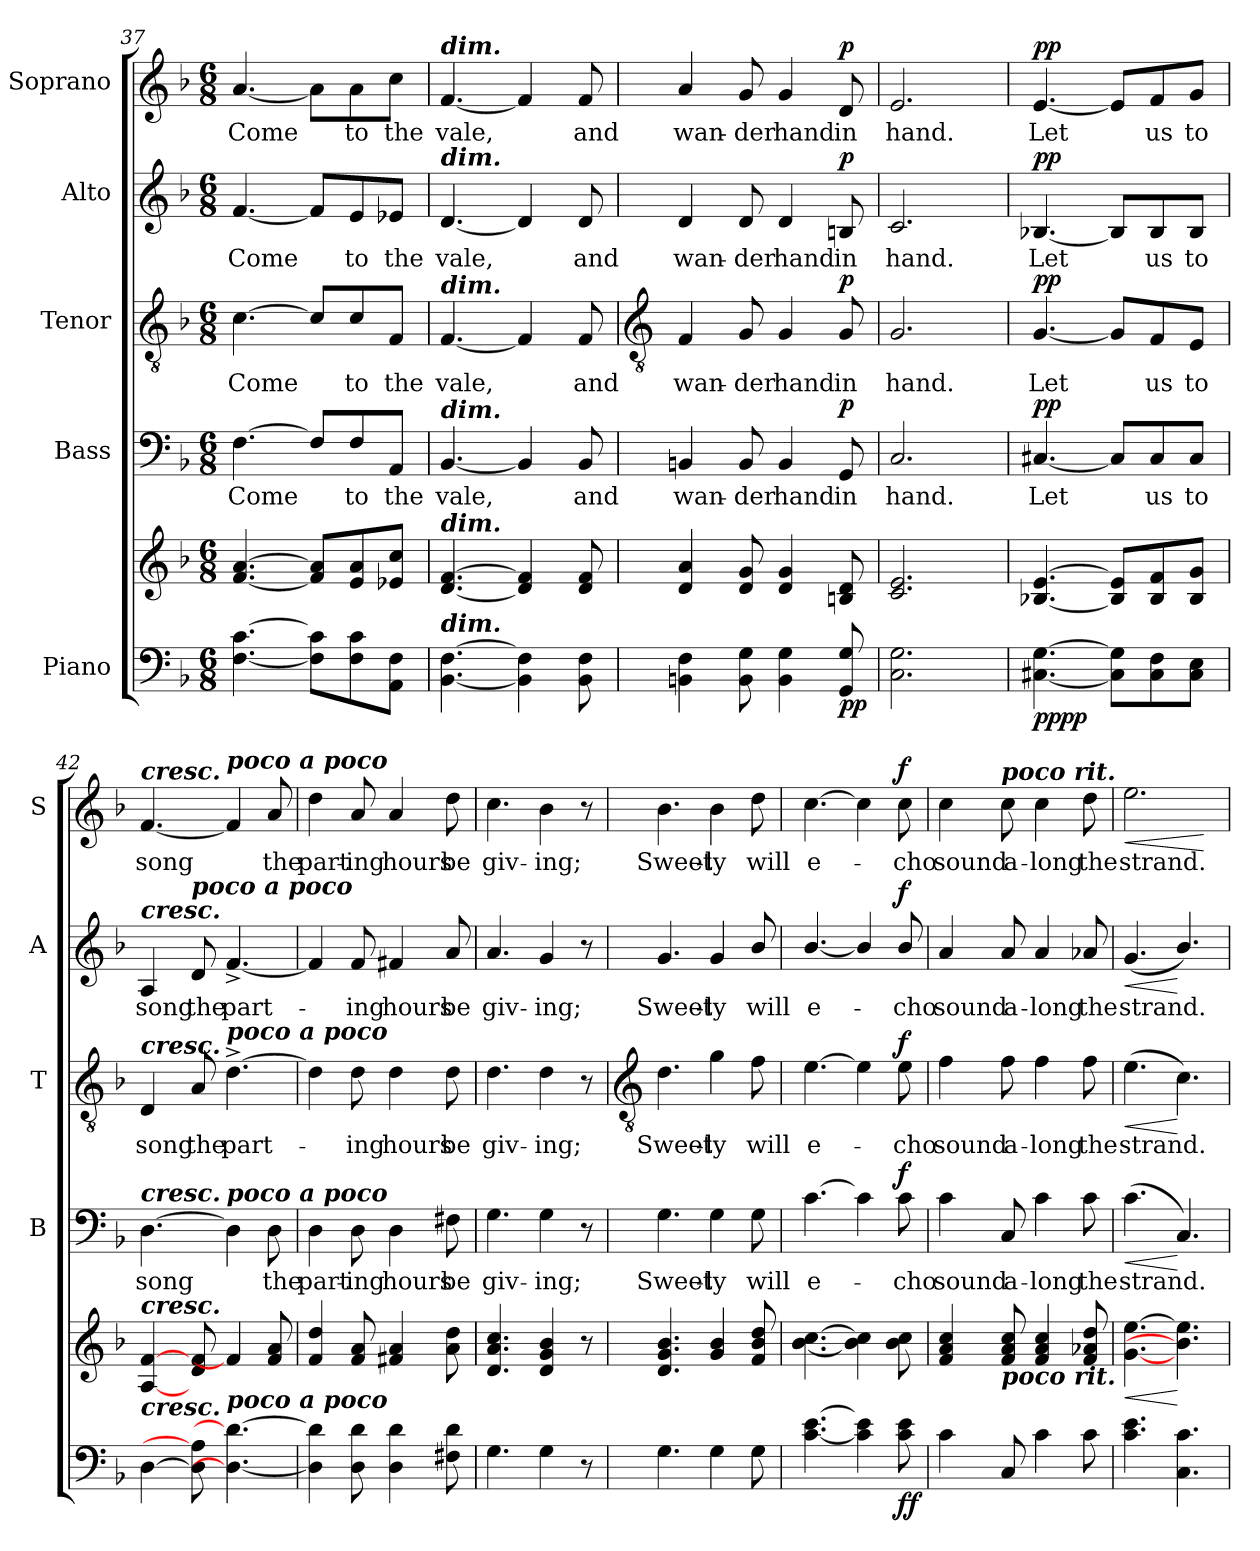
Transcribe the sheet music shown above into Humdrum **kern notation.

**kern	**kern	**dynam	**kern	**text	**dynam	**kern	**text	**dynam	**kern	**text	**dynam	**kern	**text	**dynam
*part5	*part5	*part5	*part4	*part4	*part4	*part3	*part3	*part3	*part2	*part2	*part2	*part1	*part1	*part1
*staff6	*staff5	*staff5/6	*staff4	*staff4	*staff4	*staff3	*staff3	*staff3	*staff2	*staff2	*staff2	*staff1	*staff1	*staff1
*I"Piano	*	*	*I"Bass	*	*	*I"Tenor	*	*	*I"Alto	*	*	*I"Soprano	*	*
*	*	*	*I'B	*	*	*I'T	*	*	*I'A	*	*	*I'S	*	*
*clefF4	*clefG2	*	*clefF4	*	*	*clefGv2	*	*	*clefG2	*	*	*clefG2	*	*
*k[b-]	*k[b-]	*	*k[b-]	*	*	*k[b-]	*	*	*k[b-]	*	*	*k[b-]	*	*
*F:	*F:	*	*F:	*	*	*F:	*	*	*F:	*	*	*F:	*	*
*M6/8	*M6/8	*	*M6/8	*	*	*M6/8	*	*	*M6/8	*	*	*M6/8	*	*
=37	=37	=37	=37	=37	=37	=37	=37	=37	=37	=37	=37	=37	=37	=37
!	!	!	!	!LO:LY:b	!	!	!LO:LY:b	!	!	!LO:LY:b	!	!	!LO:LY:b	!
[4.F [4.c	[4.f [4.a	.	[4.F	Come	.	[4.c	Come	.	[4.f	Come	.	[4.a	Come	.
8F] 8c]L	8f] 8a]L	.	8F/L]	.	.	8c/L]	.	.	8f/L]	.	.	8a\L]	.	.
!	!	!	!	!LO:LY:b	!	!	!LO:LY:b	!	!	!LO:LY:b	!	!	!LO:LY:b	!
8F 8c	8e 8a	.	8F/	to	.	8c/	to	.	8e/	to	.	8a\	to	.
!	!	!	!	!LO:LY:b	!	!	!LO:LY:b	!	!	!LO:LY:b	!	!	!LO:LY:b	!
8AA 8FJ	8e-X 8ccJ	.	8AA/J	the	.	8F/J	the	.	8e-X/J	the	.	8cc\J	the	.
=38	=38	=38	=38	=38	=38	=38	=38	=38	=38	=38	=38	=38	=38	=38
!	!	!	!	!	!	!	!	!	!	!	!	!LO:TX:a:Bi:t=dim.	!	!
!	!	!	!	!	!	!	!	!	!LO:TX:a:Bi:t=dim.	!	!	!	!	!
!	!	!	!	!	!	!LO:TX:a:Bi:t=dim.	!	!	!	!	!	!	!	!
!	!	!	!LO:TX:a:Bi:t=dim.	!	!	!	!	!	!	!	!	!	!	!
!	!LO:TX:a:Bi:t=dim.	!	!	!	!	!	!	!	!	!	!	!	!	!
!LO:TX:a:Bi:t=dim.	!	!	!	!	!	!	!	!	!	!	!	!	!	!
!	!	!	!	!LO:LY:b	!	!	!LO:LY:b	!	!	!LO:LY:b	!	!	!LO:LY:b	!
[4.BB- [4.F	[4.d [4.f	.	[4.BB-	vale,	.	[4.F	vale,	.	[4.d	vale,	.	[4.f	vale,	.
4BB-] 4F]	4d] 4f]	.	4BB-]	.	.	4F]	.	.	4d]	.	.	4f]	.	.
!	!	!	!	!LO:LY:b	!	!	!LO:LY:b	!	!	!LO:LY:b	!	!	!LO:LY:b	!
8BB- 8F	8d 8f	.	8BB-	and	.	8F	and	.	8d	and	.	8f	and	.
!!LO:LB:g=z
=39	=39	=39	=39	=39	=39	=39	=39	=39	=39	=39	=39	=39	=39	=39
*	*	*	*	*	*	*clefGv2	*	*	*	*	*	*	*	*
!	!	!	!	!LO:LY:b	!	!	!LO:LY:b	!	!	!LO:LY:b	!	!	!LO:LY:b	!
4BBn 4F	4d 4a	.	4BBn	wan-	.	4F	wan-	.	4d	wan-	.	4a	wan-	.
!	!	!	!	!LO:LY:b	!	!	!LO:LY:b	!	!	!LO:LY:b	!	!	!LO:LY:b	!
8BB 8G	8d 8g	.	8BB	-der	.	8G	-der	.	8d	-der	.	8g	-der	.
!	!	!	!	!LO:LY:b	!	!	!LO:LY:b	!	!	!LO:LY:b	!	!	!LO:LY:b	!
4BB 4G	4d 4g	.	4BB	hand	.	4G	hand	.	4d	hand	.	4g	hand	.
!	!	!LO:DY:b=2	!	!LO:LY:b	!	!	!LO:LY:b	!	!	!LO:LY:b	!	!	!LO:LY:b	!
!	!	!LO:DY:n=1:b	!	!	!LO:DY:b	!	!	!LO:DY:b	!	!	!LO:DY:b	!	!	!LO:DY:b
8GG 8G	8Bn 8d	p p	8GG	in	p	8G	in	p	8Bn	in	p	8d	in	p
=40	=40	=40	=40	=40	=40	=40	=40	=40	=40	=40	=40	=40	=40	=40
!	!	!	!	!LO:LY:b	!	!	!LO:LY:b	!	!	!LO:LY:b	!	!	!LO:LY:b	!
2.C 2.G	2.c 2.e	.	2.C	hand.	.	2.G	hand.	.	2.c	hand.	.	2.e	hand.	.
=41	=41	=41	=41	=41	=41	=41	=41	=41	=41	=41	=41	=41	=41	=41
!	!	!LO:DY:b=2	!	!LO:LY:b	!	!	!LO:LY:b	!	!	!LO:LY:b	!	!	!LO:LY:b	!
!	!	!LO:DY:n=1:b	!	!	!LO:DY:b	!	!	!LO:DY:b	!	!	!LO:DY:b	!	!	!LO:DY:b
[4.C#X [4.G	[4.B-X [4.e	pp pp	[4.C#X	Let	pp	[4.G	Let	pp	[4.B-X	Let	pp	[4.e	Let	pp
8C#] 8G]L	8B-] 8e]L	.	8C#/L]	.	.	8G/L]	.	.	8B-/L]	.	.	8e/L]	.	.
!	!	!	!	!LO:LY:b	!	!	!LO:LY:b	!	!	!LO:LY:b	!	!	!LO:LY:b	!
8C# 8F	8B- 8f	.	8C#/	us	.	8F/	us	.	8B-/	us	.	8f/	us	.
!	!	!	!	!LO:LY:b	!	!	!LO:LY:b	!	!	!LO:LY:b	!	!	!LO:LY:b	!
8C# 8EJ	8B- 8gJ	.	8C#/J	to	.	8E/J	to	.	8B-/J	to	.	8g/J	to	.
=42	=42	=42	=42	=42	=42	=42	=42	=42	=42	=42	=42	=42	=42	=42
!	!	!	!	!	!	!	!	!	!	!	!	!LO:TX:a:Bi:t=cresc.	!	!
!	!	!	!	!	!	!	!	!	!LO:TX:a:Bi:t=cresc.	!	!	!	!	!
!	!	!	!	!	!	!LO:TX:a:Bi:t=cresc.	!	!	!	!	!	!	!	!
!	!	!	!LO:TX:a:Bi:t=cresc.	!	!	!	!	!	!	!	!	!	!	!
!	!LO:TX:a:Bi:t=cresc.	!	!	!	!	!	!	!	!	!	!	!	!	!
!LO:TX:a:Bi:t=cresc.	!	!	!	!	!	!	!	!	!	!	!	!	!	!
!	!	!	!	!LO:LY:b	!	!	!LO:LY:b	!	!	!LO:LY:b	!	!	!LO:LY:b	!
[4D	[4A [4f	.	[4.D	song	.	4D	song	.	4A	song	.	[4.f	song	.
!	!	!	!	!	!	!	!	!	!LO:TX:a:Bi:t=poco a poco	!	!	!	!	!
!	!	!	!	!	!	!	!LO:LY:b	!	!	!LO:LY:b	!	!	!	!
8D] 8A]	8d 8f	.	.	.	.	8A	the	.	8d	the	.	.	.	.
!	!	!	!	!	!	!	!	!	!	!	!	!LO:TX:a:Bi:t=poco a poco	!	!
!	!	!	!	!	!	!LO:TX:a:Bi:t=poco a poco	!	!	!	!	!	!	!	!
!	!	!	!LO:TX:a:Bi:t=poco a poco	!	!	!	!	!	!	!	!	!	!	!
!LO:TX:a:Bi:t=poco a poco	!	!	!	!	!	!	!	!	!	!	!	!	!	!
!	!	!	!	!	!	!	!LO:LY:b	!	!	!LO:LY:b	!	!	!	!
4.D_ 4.d_	4f]	.	4D]	.	.	[4.d^	part-	.	[4.f^	part-	.	4f]	.	.
!	!	!	!	!LO:LY:b	!	!	!	!	!	!	!	!	!LO:LY:b	!
.	8f 8a	.	8D	the	.	.	.	.	.	.	.	8a	the	.
=43	=43	=43	=43	=43	=43	=43	=43	=43	=43	=43	=43	=43	=43	=43
!	!	!	!	!LO:LY:b	!	!	!	!	!	!	!	!	!LO:LY:b	!
4D] 4d]	4f 4dd	.	4D	part-	.	4d]	.	.	4f]	.	.	4dd	part-	.
!	!	!	!	!LO:LY:b	!	!	!LO:LY:b	!	!	!LO:LY:b	!	!	!LO:LY:b	!
8D 8d	8f 8a	.	8D	-ing	.	8d	ing	.	8f	ing	.	8a	-ing	.
!	!	!	!	!LO:LY:b	!	!	!LO:LY:b	!	!	!LO:LY:b	!	!	!LO:LY:b	!
4D 4d	4f#X 4a	.	4D	hours	.	4d	hours	.	4f#X	hours	.	4a	hours	.
!	!	!	!	!LO:LY:b	!	!	!LO:LY:b	!	!	!LO:LY:b	!	!	!LO:LY:b	!
8F#X 8d	8a 8dd	.	8F#X	be	.	8d	be	.	8a	be	.	8dd	be	.
=44	=44	=44	=44	=44	=44	=44	=44	=44	=44	=44	=44	=44	=44	=44
!	!	!	!	!LO:LY:b	!	!	!LO:LY:b	!	!	!LO:LY:b	!	!	!LO:LY:b	!
4.G	4.d 4.a 4.cc	.	4.G	giv-	.	4.d	giv-	.	4.a	giv-	.	4.cc	giv-	.
!	!	!	!	!LO:LY:b	!	!	!LO:LY:b	!	!	!LO:LY:b	!	!	!LO:LY:b	!
4G	4d 4g 4b-	.	4G	-ing;	.	4d	-ing;	.	4g	-ing;	.	4b-	-ing;	.
8r	8r	.	8r	.	.	8r	.	.	8r	.	.	8r	.	.
!!LO:LB:g=z
=45	=45	=45	=45	=45	=45	=45	=45	=45	=45	=45	=45	=45	=45	=45
*	*	*	*	*	*	*clefGv2	*	*	*	*	*	*	*	*
!	!	!	!	!LO:LY:b	!	!	!LO:LY:b	!	!	!LO:LY:b	!	!	!LO:LY:b	!
4.G	4.d 4.g 4.b-	.	4.G	Sweet-	.	4.d	Sweet-	.	4.g	Sweet-	.	4.b-	Sweet-	.
!	!	!	!	!LO:LY:b	!	!	!LO:LY:b	!	!	!LO:LY:b	!	!	!LO:LY:b	!
4G	4g 4b-	.	4G	-ly	.	4g	-ly	.	4g	-ly	.	4b-	-ly	.
!	!	!	!	!LO:LY:b	!	!	!LO:LY:b	!	!	!LO:LY:b	!	!	!LO:LY:b	!
8G	8f 8b- 8dd	.	8G	will	.	8f	will	.	8b-/	will	.	8dd	will	.
=46	=46	=46	=46	=46	=46	=46	=46	=46	=46	=46	=46	=46	=46	=46
!	!	!	!	!LO:LY:b	!	!	!LO:LY:b	!	!	!LO:LY:b	!	!	!LO:LY:b	!
[4.c [4.e	[4.b- [4.cc	.	[4.c	e-	.	[4.e	e-	.	[4.b-/	e-	.	[4.cc	e-	.
4c] 4e]	4b-] 4cc]	.	4c]	.	.	4e]	.	.	4b-/]	.	.	4cc]	.	.
!	!	!LO:DY:b=2	!	!LO:LY:b	!	!	!LO:LY:b	!	!	!LO:LY:b	!	!	!LO:LY:b	!
!	!	!LO:DY:n=1:b	!	!	!LO:DY:b	!	!	!LO:DY:b	!	!	!LO:DY:b	!	!	!LO:DY:b
8c 8e	8b- 8cc	f f	8c	cho	f	8e	cho	f	8b-/	cho	f	8cc	cho	f
=47	=47	=47	=47	=47	=47	=47	=47	=47	=47	=47	=47	=47	=47	=47
!	!	!	!	!LO:LY:b	!	!	!LO:LY:b	!	!	!LO:LY:b	!	!	!LO:LY:b	!
4c	4f 4a 4cc	.	4c	sound	.	4f	sound	.	4a	sound	.	4cc	sound	.
!	!	!	!	!	!	!	!	!	!	!	!	!LO:TX:a:Bi:t=poco rit.	!	!
!	!LO:TX:b:Bi:t=poco rit.	!	!	!	!	!	!	!	!	!	!	!	!	!
!	!	!	!	!LO:LY:b	!	!	!LO:LY:b	!	!	!LO:LY:b	!	!	!LO:LY:b	!
8C	8f 8a 8cc	.	8C	a-	.	8f	a-	.	8a	a-	.	8cc	a-	.
!	!	!	!	!LO:LY:b	!	!	!LO:LY:b	!	!	!LO:LY:b	!	!	!LO:LY:b	!
4c	4f 4a 4cc	.	4c	-long	.	4f	-long	.	4a	-long	.	4cc	-long	.
!	!	!	!	!LO:LY:b	!	!	!LO:LY:b	!	!	!LO:LY:b	!	!	!LO:LY:b	!
8c	8f 8a-X 8dd	.	8c	the	.	8f	the	.	8a-X	the	.	8dd	the	.
=48	=48	=48	=48	=48	=48	=48	=48	=48	=48	=48	=48	=48	=48	=48
!	!	!LO:HP:b	!	!LO:LY:b	!LO:HP:b	!	!LO:LY:b	!LO:HP:b	!	!LO:LY:b	!LO:HP:b	!	!LO:LY:b	!LO:HP:b
4.c 4.e	[4.g [4.ee	<	(4.c	strand.	<	(>4.e	strand.	<	(<4.g	strand.	<	2.ee	strand.	<
4.C 4.c	4.b-] 4.ee]	[	4.C)	.	[	4.c)	.	[	4.b-/)	.	[	.	.	.
.	.	.	.	.	.	.	.	.	.	.	.	.	.	[
=	=	=	=	=	=	=	=	=	=	=	=	=	=	=
*-	*-	*-	*-	*-	*-	*-	*-	*-	*-	*-	*-	*-	*-	*-
